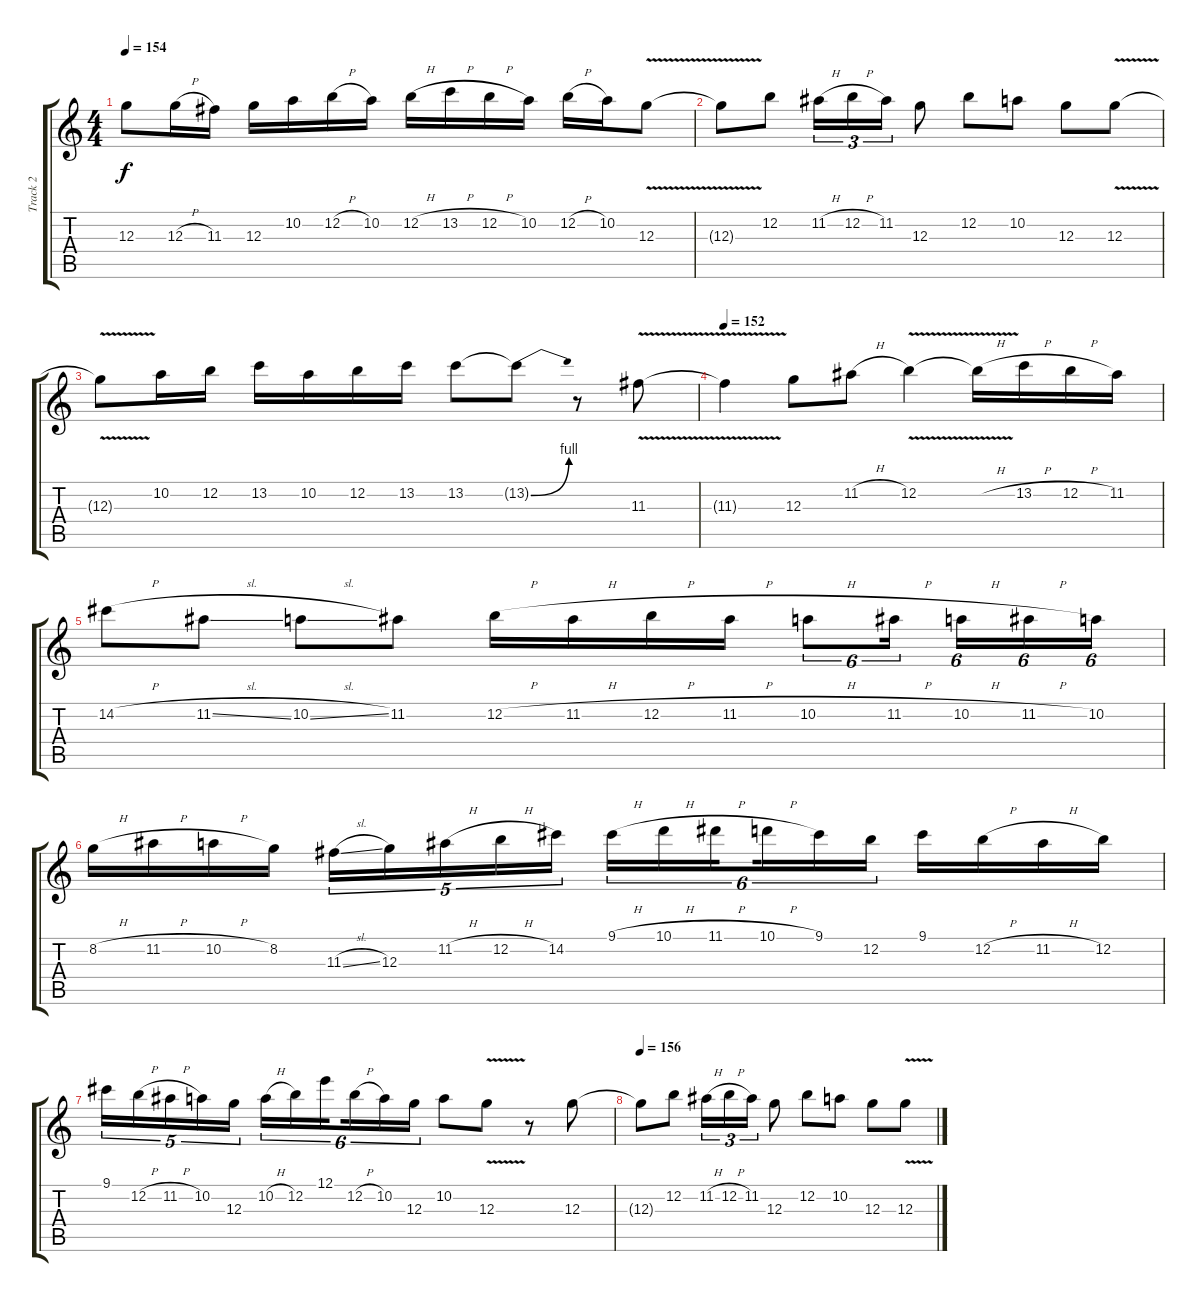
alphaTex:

\track ("Track 2" "Track 2") {instrument distortionguitar}
\staff {score tabs}
\tuning (E4 B3 G3 D3 A2 E2) {hide}
\ts (4 4)
\tempo 154
\clef g2
\ks c
12.3{t}.8{dy f} 12.3{h}.16 11.3.16 12.3.16 10.2.16 12.2{h}.16 10.2.16 12.2{h}.16 13.2{h}.16 12.2{h}.16 10.2.16 12.2{h}.16 10.2.16 12.3{v}.8 |
12.3{t}.8 12.2.8 11.2{h}.16{tu (3 2)} 12.2{h}.16{tu (3 2)} 11.2.16{tu (3 2)} 12.3.8 12.2.8 10.2.8 12.3.8 12.3{v}.8 |
12.3{t}.8 10.2.16 12.2.16 13.2.16 10.2.16 12.2.16 13.2.16 13.2.8 13.2{be (bend 0 0 60 4) t}.8 r.8 11.3{v}.8 |
\tempo 152
11.3{t}.4 12.3.8 11.2{h}.8 12.2{v}.4 12.2{h t}.16 13.2{h}.16 12.2{h}.16 11.2.16 |
14.2{h}.8 11.2{sl}.8 10.2{sl}.8 11.2.8 12.2{h}.16 11.2{h}.16 12.2{h}.16 11.2{h}.16 10.2{h}.8{tu (6 4)} 11.2{h}.16{tu (6 4) beam splitsecondary} 10.2{h}.16{tu (6 4)} 11.2{h}.16{tu (6 4)} 10.2.16{tu (6 4)} |
8.2{h}.16 11.2{h}.16 10.2{h}.16 8.2.16 11.3{sl}.16{tu (5 4)} 12.3.16{tu (5 4)} 11.2{h}.16{tu (5 4)} 12.2{h}.16{tu (5 4)} 14.2.16{tu (5 4)} 9.1{h}.16{tu (6 4)} 10.1{h}.16{tu (6 4)} 11.1{h}.16{tu (6 4) beam splitsecondary} 10.1{h}.16{tu (6 4)} 9.1.16{tu (6 4)} 12.2.16{tu (6 4)} 9.1.16 12.2{h}.16 11.2{h}.16 12.2.16 |
9.1.16{tu (5 4)} 12.2{h}.16{tu (5 4)} 11.2{h}.16{tu (5 4)} 10.2.16{tu (5 4)} 12.3.16{tu (5 4)} 10.2{h}.16{tu (6 4)} 12.2.16{tu (6 4)} 12.1.16{tu (6 4) beam splitsecondary} 12.2{h}.16{tu (6 4)} 10.2.16{tu (6 4)} 12.3.16{tu (6 4)} 10.2.8 12.3{v}.8 r.8 12.3.8 |
\tempo 156
12.3{t}.8 12.2.8 11.2{h}.16{tu (3 2)} 12.2{h}.16{tu (3 2)} 11.2.16{tu (3 2)} 12.3.8 12.2.8 10.2.8 12.3.8 12.3{v}.8
